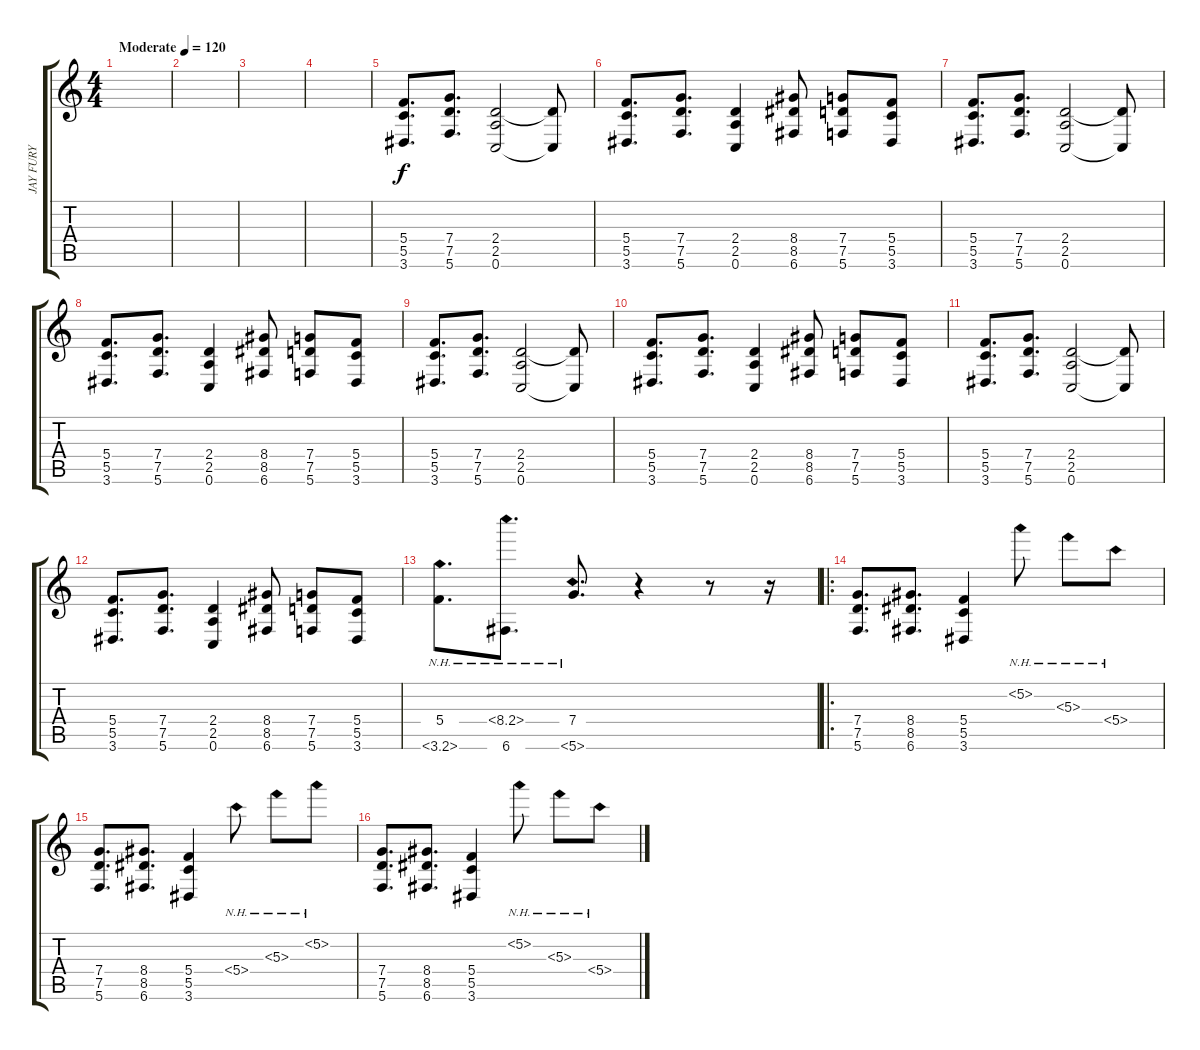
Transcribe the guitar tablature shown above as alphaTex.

\track ("JAY FURY" "JAY FURY") {instrument distortionguitar}
\staff {score tabs}
\tuning (D4 A3 F3 C3 G2 C2) {hide}
\ts (4 4)
\tempo (120 "Moderate")
\clef g2
\ks c
|
|
|
|
(5.4 5.5 3.6).8{d} (7.4 7.5 5.6).8{d} (2.4 2.5 0.6).2 (2.4{t} 0.6{t}).8 |
(5.4 5.5 3.6).8{d} (7.4 7.5 5.6).8{d} (2.4 2.5 0.6).4 (8.4 8.5 6.6).8 (7.4 7.5 5.6).8 (5.4 5.5 3.6).8 |
(5.4 5.5 3.6).8{d} (7.4 7.5 5.6).8{d} (2.4 2.5 0.6).2 (2.4{t} 0.6{t}).8 |
(5.4 5.5 3.6).8{d} (7.4 7.5 5.6).8{d} (2.4 2.5 0.6).4 (8.4 8.5 6.6).8 (7.4 7.5 5.6).8 (5.4 5.5 3.6).8 |
(5.4 5.5 3.6).8{d} (7.4 7.5 5.6).8{d} (2.4 2.5 0.6).2 (2.4{t} 0.6{t}).8 |
(5.4 5.5 3.6).8{d} (7.4 7.5 5.6).8{d} (2.4 2.5 0.6).4 (8.4 8.5 6.6).8 (7.4 7.5 5.6).8 (5.4 5.5 3.6).8 |
(5.4 5.5 3.6).8{d} (7.4 7.5 5.6).8{d} (2.4 2.5 0.6).2 (2.4{t} 0.6{t}).8 |
(5.4 5.5 3.6).8{d} (7.4 7.5 5.6).8{d} (2.4 2.5 0.6).4 (8.4 8.5 6.6).8 (7.4 7.5 5.6).8 (5.4 5.5 3.6).8 |
(5.4 3.6{nh}).8{d} (8.4{nh} 6.6).8{d} (7.4 5.6{nh}).8{d} r.4 r.8 r.16 |
\ro
(7.4 7.5 5.6).8{d} (8.4 8.5 6.6).8{d} (5.4 5.5 3.6).4 5.2{nh}.8 5.3{nh}.8 5.4{nh}.8 |
(7.4 7.5 5.6).8{d} (8.4 8.5 6.6).8{d} (5.4 5.5 3.6).4 5.4{nh}.8 5.3{nh}.8 5.2{nh}.8 |
(7.4 7.5 5.6).8{d} (8.4 8.5 6.6).8{d} (5.4 5.5 3.6).4 5.2{nh}.8 5.3{nh}.8 5.4{nh}.8
